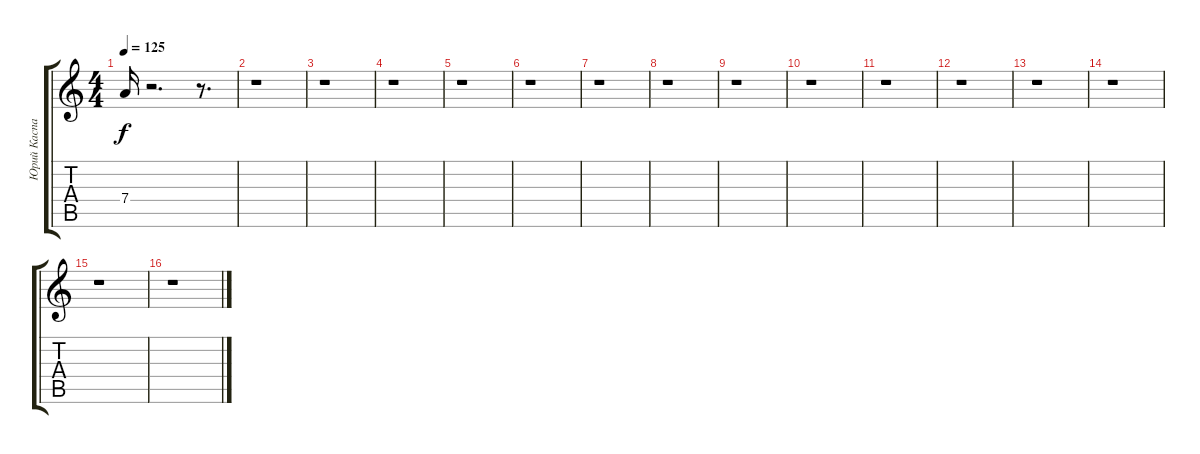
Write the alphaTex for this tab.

\track ("Юрий Каспарян 1" "Юрий Каспа") {instrument overdrivenguitar}
\staff {score tabs}
\tuning (E4 B3 G3 D3 A2 E2) {hide}
\ts (4 4)
\tempo 125
\clef g2
\ks c
7.4.16{dy f} r.2{d} r.8{d} |
r.1 |
r.1 |
r.1 |
r.1 |
r.1 |
r.1 |
r.1 |
r.1 |
r.1 |
r.1 |
r.1 |
r.1 |
r.1 |
r.1 |
r.1
